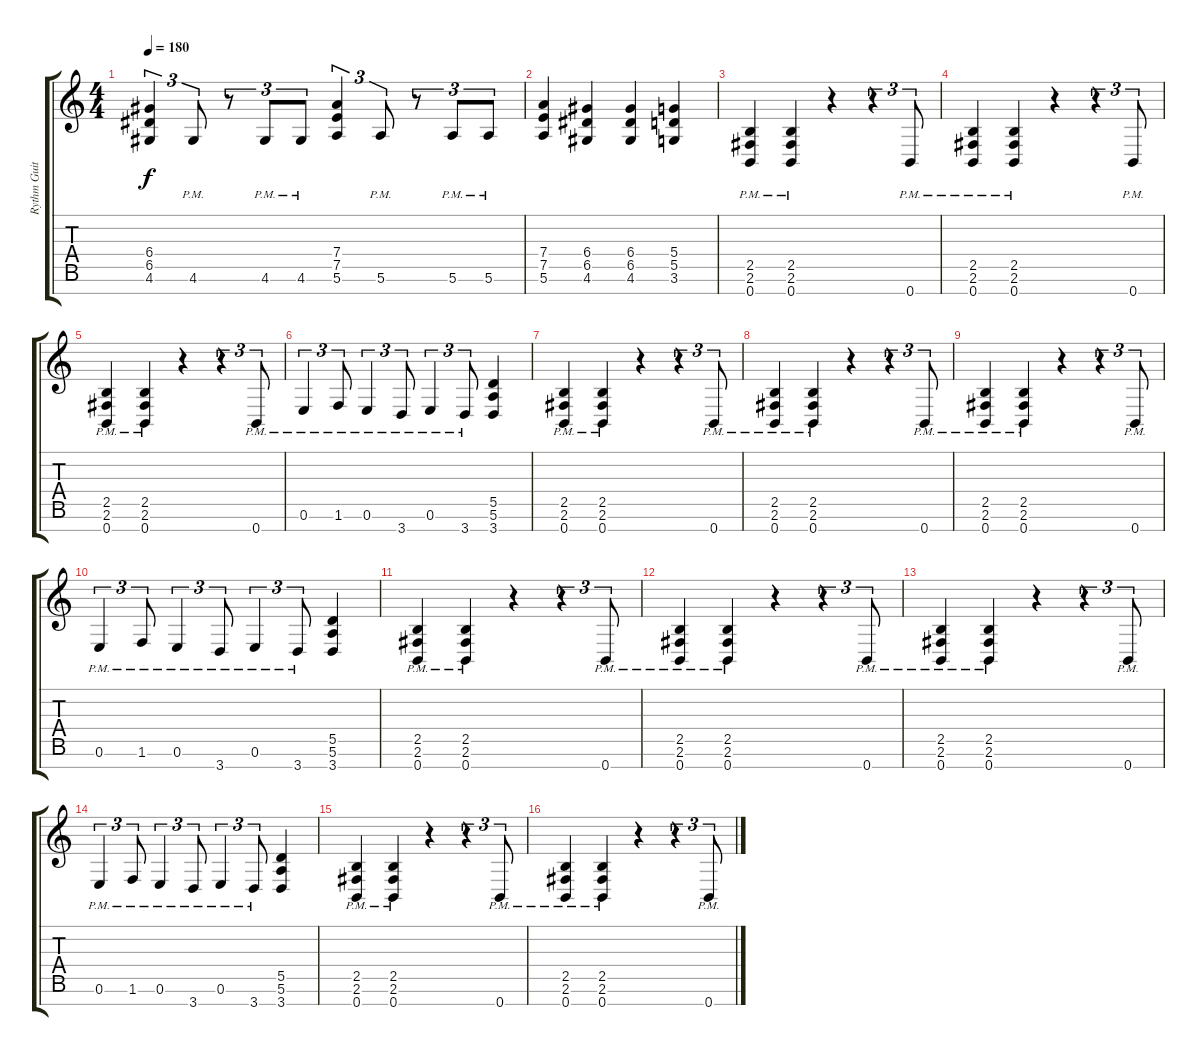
\track ("Rythm Guitar" "Rythm Guit") {instrument overdrivenguitar}
\staff {score tabs}
\tuning (E4 B3 G3 D3 A2 E2 B1) {hide}
\ts (4 4)
\tempo 180
\clef g2
\ks c
(6.4 6.5 4.6).4{tu (3 2) dy f} 4.6{pm}.8{tu (3 2)} r.8{tu (3 2)} 4.6{pm}.8{tu (3 2)} 4.6{pm}.8{tu (3 2)} (7.4 7.5 5.6).4{tu (3 2)} 5.6{pm}.8{tu (3 2)} r.8{tu (3 2)} 5.6{pm}.8{tu (3 2)} 5.6{pm}.8{tu (3 2)} |
(7.4 7.5 5.6).4 (6.4 6.5 4.6).4 (6.4 6.5 4.6).4 (5.4 5.5 3.6).4 |
(2.5{pm} 2.6{pm} 0.7{pm}).4 (2.5{pm} 2.6{pm} 0.7{pm}).4 r.4 r.4{tu (3 2)} 0.7{pm}.8{tu (3 2)} |
(2.5{pm} 2.6{pm} 0.7{pm}).4 (2.5{pm} 2.6{pm} 0.7{pm}).4 r.4 r.4{tu (3 2)} 0.7{pm}.8{tu (3 2)} |
(2.5{pm} 2.6{pm} 0.7{pm}).4 (2.5{pm} 2.6{pm} 0.7{pm}).4 r.4 r.4{tu (3 2)} 0.7{pm}.8{tu (3 2)} |
0.6{pm}.4{tu (3 2)} 1.6{pm}.8{tu (3 2)} 0.6{pm}.4{tu (3 2)} 3.7{pm}.8{tu (3 2)} 0.6{pm}.4{tu (3 2)} 3.7{pm}.8{tu (3 2)} (5.5 5.6 3.7).4 |
(2.5{pm} 2.6{pm} 0.7{pm}).4 (2.5{pm} 2.6{pm} 0.7{pm}).4 r.4 r.4{tu (3 2)} 0.7{pm}.8{tu (3 2)} |
(2.5{pm} 2.6{pm} 0.7{pm}).4 (2.5{pm} 2.6{pm} 0.7{pm}).4 r.4 r.4{tu (3 2)} 0.7{pm}.8{tu (3 2)} |
(2.5{pm} 2.6{pm} 0.7{pm}).4 (2.5{pm} 2.6{pm} 0.7{pm}).4 r.4 r.4{tu (3 2)} 0.7{pm}.8{tu (3 2)} |
0.6{pm}.4{tu (3 2)} 1.6{pm}.8{tu (3 2)} 0.6{pm}.4{tu (3 2)} 3.7{pm}.8{tu (3 2)} 0.6{pm}.4{tu (3 2)} 3.7{pm}.8{tu (3 2)} (5.5 5.6 3.7).4 |
(2.5{pm} 2.6{pm} 0.7{pm}).4 (2.5{pm} 2.6{pm} 0.7{pm}).4 r.4 r.4{tu (3 2)} 0.7{pm}.8{tu (3 2)} |
(2.5{pm} 2.6{pm} 0.7{pm}).4 (2.5{pm} 2.6{pm} 0.7{pm}).4 r.4 r.4{tu (3 2)} 0.7{pm}.8{tu (3 2)} |
(2.5{pm} 2.6{pm} 0.7{pm}).4 (2.5{pm} 2.6{pm} 0.7{pm}).4 r.4 r.4{tu (3 2)} 0.7{pm}.8{tu (3 2)} |
0.6{pm}.4{tu (3 2)} 1.6{pm}.8{tu (3 2)} 0.6{pm}.4{tu (3 2)} 3.7{pm}.8{tu (3 2)} 0.6{pm}.4{tu (3 2)} 3.7{pm}.8{tu (3 2)} (5.5 5.6 3.7).4 |
(2.5{pm} 2.6{pm} 0.7{pm}).4 (2.5{pm} 2.6{pm} 0.7{pm}).4 r.4 r.4{tu (3 2)} 0.7{pm}.8{tu (3 2)} |
(2.5{pm} 2.6{pm} 0.7{pm}).4 (2.5{pm} 2.6{pm} 0.7{pm}).4 r.4 r.4{tu (3 2)} 0.7{pm}.8{tu (3 2)}
